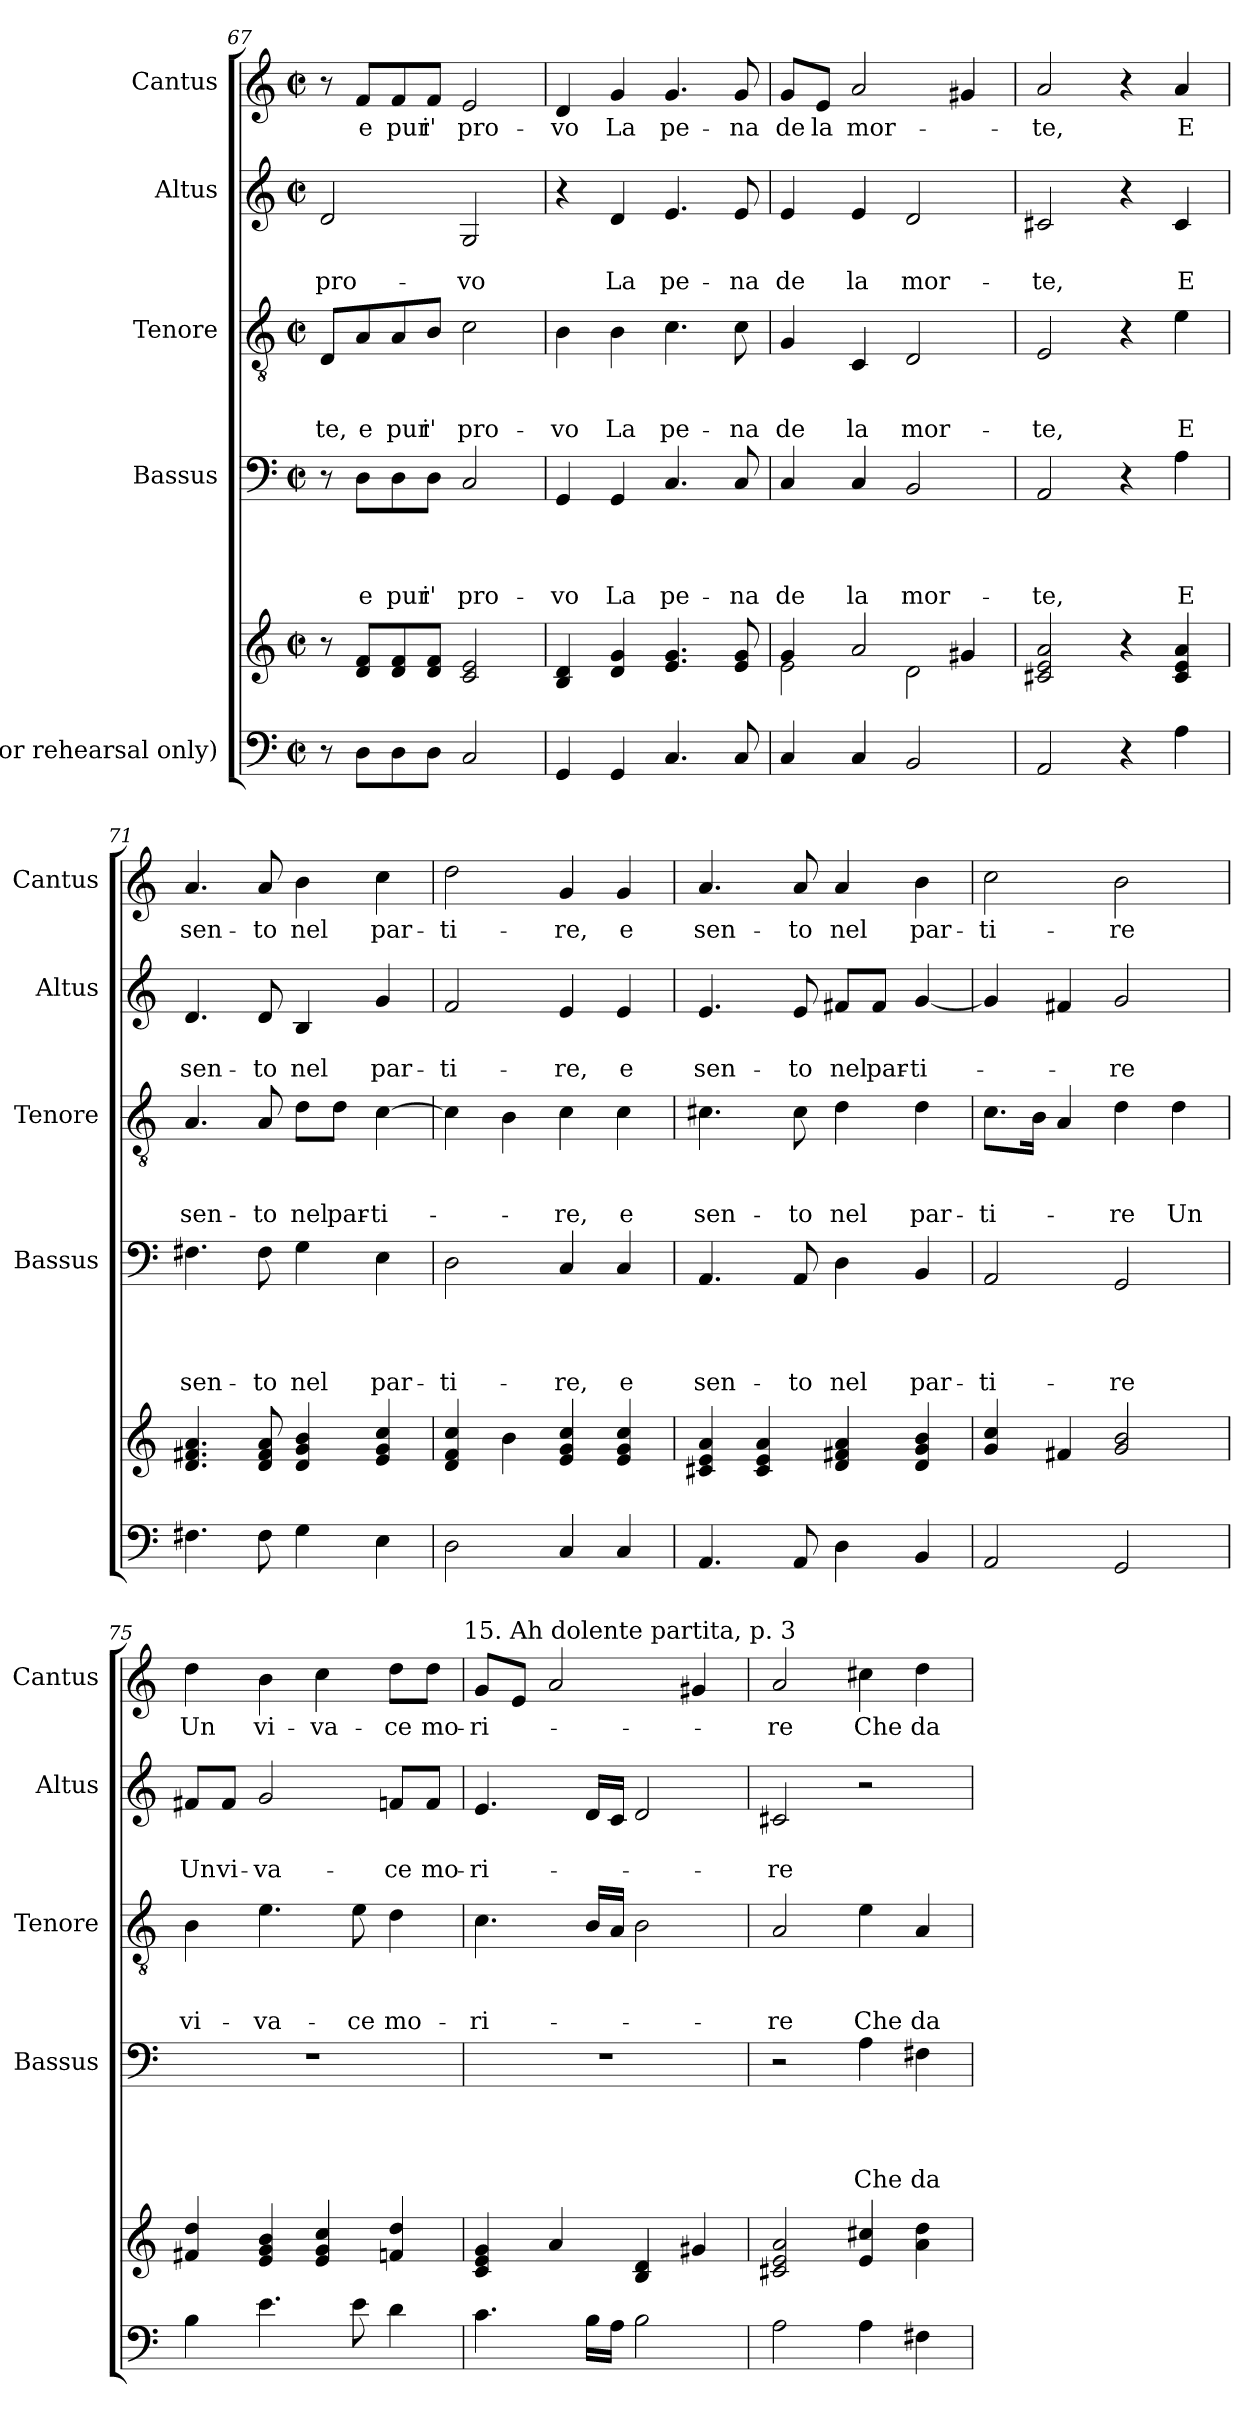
**kern	**kern	**kern	**text	**text	**text	**text	**kern	**text	**text	**text	**kern	**text	**text	**kern	**text
*part5	*part5	*part4	*part4	*part4	*part4	*part4	*part3	*part3	*part3	*part3	*part2	*part2	*part2	*part1	*part1
*staff6	*staff5	*staff4	*staff4	*staff4	*staff4	*staff4	*staff3	*staff3	*staff3	*staff3	*staff2	*staff2	*staff2	*staff1	*staff1
*I"(for rehearsal only)	*	*I"Bassus	*	*	*	*	*I"Tenore	*	*	*	*I"Altus	*	*	*I"Cantus	*
*	*	*I'Bassus	*	*	*	*	*I'Tenore	*	*	*	*I'Altus	*	*	*I'Cantus	*
*clefF4	*clefG2	*clefF4	*	*	*	*	*clefGv2	*	*	*	*clefG2	*	*	*clefG2	*
*k[]	*k[]	*k[]	*	*	*	*	*k[]	*	*	*	*k[]	*	*	*k[]	*
*C:	*C:	*C:	*	*	*	*	*C:	*	*	*	*C:	*	*	*C:	*
*M2/2	*M2/2	*M2/2	*	*	*	*	*M2/2	*	*	*	*M2/2	*	*	*M2/2	*
*met(c|)	*met(c|)	*met(c|)	*	*	*	*	*met(c|)	*	*	*	*met(c|)	*	*	*met(c|)	*
=67	=67	=67	=67	=67	=67	=67	=67	=67	=67	=67	=67	=67	=67	=67	=67
!	!	!	!	!	!	!	!	!	!	!LO:LY:b	!	!	!LO:LY:b	!	!
8r	8r	8r	.	.	.	.	8D/L	.	.	-te,	2d/	.	pro-	8r	.
!	!	!	!	!	!	!LO:LY:b	!	!	!	!LO:LY:b	!	!	!	!	!LO:LY:b
8D\L	8d/ 8f/L	8D\L	.	.	.	e	8A/	.	.	e	.	.	.	8f/L	e
!	!	!	!	!	!	!LO:LY:b	!	!	!	!LO:LY:b	!	!	!	!	!LO:LY:b
8D\	8d/ 8f/	8D\	.	.	.	pur	8A/	.	.	pur	.	.	.	8f/	pur
!	!	!	!	!	!	!LO:LY:b	!	!	!	!LO:LY:b	!	!	!	!	!LO:LY:b
8D\J	8d/ 8f/J	8D\J	.	.	.	i'	8B/J	.	.	i'	.	.	.	8f/J	i'
!	!	!	!	!	!	!LO:LY:b	!	!	!	!LO:LY:b	!	!	!LO:LY:b	!	!LO:LY:b
2C/	2c/ 2e/	2C/	.	.	.	pro-	2c\	.	.	pro-	2G/	.	-vo	2e/	pro-
!!LO:PB:g=z
=68	=68	=68	=68	=68	=68	=68	=68	=68	=68	=68	=68	=68	=68	=68	=68
!	!	!	!	!	!	!LO:LY:b	!	!	!	!LO:LY:b	!	!	!	!	!LO:LY:b
4GG/	4B/ 4d/	4GG/	.	.	.	-vo	4B\	.	.	-vo	4r	.	.	4d/	-vo
!	!	!	!	!	!	!LO:LY:b	!	!	!	!LO:LY:b	!	!	!LO:LY:b	!	!LO:LY:b
4GG/	4d/ 4g/	4GG/	.	.	.	La	4B\	.	.	La	4d/	.	La	4g/	La
!	!	!	!	!	!	!LO:LY:b	!	!	!	!LO:LY:b	!	!	!LO:LY:b	!	!LO:LY:b
4.C/	4.e/ 4.g/	4.C/	.	.	.	pe-	4.c\	.	.	pe-	4.e/	.	pe-	4.g/	pe-
!	!	!	!	!	!	!LO:LY:b	!	!	!	!LO:LY:b	!	!	!LO:LY:b	!	!LO:LY:b
8C/	8e/ 8g/	8C/	.	.	.	-na	8c\	.	.	-na	8e/	.	-na	8g/	-na
=69	=69	=69	=69	=69	=69	=69	=69	=69	=69	=69	=69	=69	=69	=69	=69
*	*^	*	*	*	*	*	*	*	*	*	*	*	*	*	*
!	!	!	!	!	!	!	!LO:LY:b	!	!	!	!LO:LY:b	!	!	!LO:LY:b	!	!LO:LY:b
4C/	4g/	2e\	4C/	.	.	.	de	4G/	.	.	de	4e/	.	de	8g/L	de
!	!	!	!	!	!	!	!	!	!	!	!	!	!	!	!	!LO:LY:b
.	.	.	.	.	.	.	.	.	.	.	.	.	.	.	8e/J	la
!	!	!	!	!	!	!	!LO:LY:b	!	!	!	!LO:LY:b	!	!	!LO:LY:b	!	!LO:LY:b
4C/	2a/	.	4C/	.	.	.	la	4C/	.	.	la	4e/	.	la	2a/	mor-
!	!	!	!	!	!	!	!LO:LY:b	!	!	!	!LO:LY:b	!	!	!LO:LY:b	!	!
2BB/	.	2d\	2BB/	.	.	.	mor-	2D/	.	.	mor-	2d/	.	mor-	.	.
.	4g#X/	.	.	.	.	.	.	.	.	.	.	.	.	.	4g#X/	.
*	*v	*v	*	*	*	*	*	*	*	*	*	*	*	*	*	*
=70	=70	=70	=70	=70	=70	=70	=70	=70	=70	=70	=70	=70	=70	=70	=70
!	!	!	!	!	!	!LO:LY:b	!	!	!	!LO:LY:b	!	!	!LO:LY:b	!	!LO:LY:b
2AA/	2c#X/ 2e/ 2a/	2AA/	.	.	.	-te,	2E/	.	.	-te,	2c#X/	.	-te,	2a/	-te,
4r	4r	4r	.	.	.	.	4r	.	.	.	4r	.	.	4r	.
!	!	!	!	!	!	!LO:LY:b	!	!	!	!LO:LY:b	!	!	!LO:LY:b	!	!LO:LY:b
4A\	4c#/ 4e/ 4a/	4A\	.	.	.	E	4e\	.	.	E	4c#/	.	E	4a/	E
=71	=71	=71	=71	=71	=71	=71	=71	=71	=71	=71	=71	=71	=71	=71	=71
!	!	!	!	!	!	!LO:LY:b	!	!	!	!LO:LY:b	!	!	!LO:LY:b	!	!LO:LY:b
4.F#X\	4.d/ 4.f#X/ 4.a/	4.F#X\	.	.	.	sen-	4.A/	.	.	sen-	4.d/	.	sen-	4.a/	sen-
!	!	!	!	!	!	!LO:LY:b	!	!	!	!LO:LY:b	!	!	!LO:LY:b	!	!LO:LY:b
8F#\	8d/ 8f#/ 8a/	8F#\	.	.	.	-to	8A/	.	.	-to	8d/	.	-to	8a/	-to
!	!	!	!	!	!	!LO:LY:b	!	!	!	!LO:LY:b	!	!	!LO:LY:b	!	!LO:LY:b
4G\	4d/ 4g/ 4b/	4G\	.	.	.	nel	8d\L	.	.	nel	4B/	.	nel	4b\	nel
!	!	!	!	!	!	!	!	!	!	!LO:LY:b	!	!	!	!	!
.	.	.	.	.	.	.	8d\J	.	.	par-	.	.	.	.	.
!	!	!	!	!	!	!LO:LY:b	!	!	!	!LO:LY:b	!	!	!LO:LY:b	!	!LO:LY:b
4E\	4e/ 4g/ 4cc/	4E\	.	.	.	par-	[>4c\	.	.	-ti-	4g/	.	par-	4cc\	par-
=72	=72	=72	=72	=72	=72	=72	=72	=72	=72	=72	=72	=72	=72	=72	=72
!	!	!	!	!	!	!LO:LY:b	!	!	!	!	!	!	!LO:LY:b	!	!LO:LY:b
2D\	4d/ 4f/ 4cc/	2D\	.	.	.	-ti-	4c\]	.	.	.	2f/	.	-ti-	2dd\	-ti-
.	4b\	.	.	.	.	.	4B\	.	.	.	.	.	.	.	.
!	!	!	!	!	!	!LO:LY:b	!	!	!	!LO:LY:b	!	!	!LO:LY:b	!	!LO:LY:b
4C/	4e/ 4g/ 4cc/	4C/	.	.	.	-re,	4c\	.	.	-re,	4e/	.	-re,	4g/	-re,
!	!	!	!	!	!	!LO:LY:b	!	!	!	!LO:LY:b	!	!	!LO:LY:b	!	!LO:LY:b
4C/	4e/ 4g/ 4cc/	4C/	.	.	.	e	4c\	.	.	e	4e/	.	e	4g/	e
=73	=73	=73	=73	=73	=73	=73	=73	=73	=73	=73	=73	=73	=73	=73	=73
!	!	!	!	!	!	!LO:LY:b	!	!	!	!LO:LY:b	!	!	!LO:LY:b	!	!LO:LY:b
4.AA/	4c#X/ 4e/ 4a/	4.AA/	.	.	.	sen-	4.c#X\	.	.	sen-	4.e/	.	sen-	4.a/	sen-
.	4c#/ 4e/ 4a/	.	.	.	.	.	.	.	.	.	.	.	.	.	.
!	!	!	!	!	!	!LO:LY:b	!	!	!	!LO:LY:b	!	!	!LO:LY:b	!	!LO:LY:b
8AA/	.	8AA/	.	.	.	-to	8c#\	.	.	-to	8e/	.	-to	8a/	-to
!	!	!	!	!	!	!LO:LY:b	!	!	!	!LO:LY:b	!	!	!LO:LY:b	!	!LO:LY:b
4D\	4d/ 4f#X/ 4a/	4D\	.	.	.	nel	4d\	.	.	nel	8f#X/L	.	nel	4a/	nel
!	!	!	!	!	!	!	!	!	!	!	!	!	!LO:LY:b	!	!
.	.	.	.	.	.	.	.	.	.	.	8f#/J	.	par-	.	.
!	!	!	!	!	!	!LO:LY:b	!	!	!	!LO:LY:b	!	!	!LO:LY:b	!	!LO:LY:b
4BB/	4d/ 4g/ 4b/	4BB/	.	.	.	par-	4d\	.	.	par-	[>4g/	.	-ti-	4b\	par-
!!LO:LB:g=z
=74	=74	=74	=74	=74	=74	=74	=74	=74	=74	=74	=74	=74	=74	=74	=74
!	!	!	!	!	!	!LO:LY:b	!	!	!	!LO:LY:b	!	!	!	!	!LO:LY:b
2AA/	4g/ 4cc/	2AA/	.	.	.	-ti-	8.c\L	.	.	-ti-	4g/]	.	.	2cc\	-ti-
.	.	.	.	.	.	.	16B\Jk	.	.	.	.	.	.	.	.
.	4f#X/	.	.	.	.	.	4A/	.	.	.	4f#X/	.	.	.	.
!	!	!	!	!	!	!LO:LY:b	!	!	!	!LO:LY:b	!	!	!LO:LY:b	!	!LO:LY:b
2GG/	2g/ 2b/	2GG/	.	.	.	-re	4d\	.	.	-re	2g/	.	-re	2b\	-re
!	!	!	!	!	!	!	!	!	!	!LO:LY:b	!	!	!	!	!
.	.	.	.	.	.	.	4d\	.	.	Un	.	.	.	.	.
=75	=75	=75	=75	=75	=75	=75	=75	=75	=75	=75	=75	=75	=75	=75	=75
!	!	!	!	!	!	!	!	!	!	!LO:LY:b	!	!	!LO:LY:b	!	!LO:LY:b
4B\	4f#X/ 4dd/	1r	.	.	.	.	4B\	.	.	vi-	8f#X/L	.	Un	4dd\	Un
!	!	!	!	!	!	!	!	!	!	!	!	!	!LO:LY:b	!	!
.	.	.	.	.	.	.	.	.	.	.	8f#/J	.	vi-	.	.
!	!	!	!	!	!	!	!	!	!	!LO:LY:b	!	!	!LO:LY:b	!	!LO:LY:b
4.e\	4e/ 4g/ 4b/	.	.	.	.	.	4.e\	.	.	-va-	2g/	.	-va-	4b\	vi-
!	!	!	!	!	!	!	!	!	!	!	!	!	!	!	!LO:LY:b
.	4e/ 4g/ 4cc/	.	.	.	.	.	.	.	.	.	.	.	.	4cc\	-va-
!	!	!	!	!	!	!	!	!	!	!LO:LY:b	!	!	!	!	!
8e\	.	.	.	.	.	.	8e\	.	.	-ce	.	.	.	.	.
!	!	!	!	!	!	!	!	!	!	!LO:LY:b	!	!	!LO:LY:b	!	!LO:LY:b
4d\	4fn/ 4dd/	.	.	.	.	.	4d\	.	.	mo-	8fn/L	.	-ce	8dd\L	-ce
!	!	!	!	!	!	!	!	!	!	!	!	!	!LO:LY:b	!	!LO:LY:b
.	.	.	.	.	.	.	.	.	.	.	8f/J	.	mo-	8dd\J	mo-
!	!	!	!	!	!	!	!	!	!	!	!	!	!	!LO:TX:a:t=15. Ah dolente partita, p. 3	!
=76	=76	=76	=76	=76	=76	=76	=76	=76	=76	=76	=76	=76	=76	=76	=76
!	!	!	!	!	!	!	!	!	!	!LO:LY:b	!	!	!LO:LY:b	!	!LO:LY:b
4.c\	4c/ 4e/ 4g/	1r	.	.	.	.	4.c\	.	.	-ri-	4.e/	.	-ri-	8g/L	-ri-
.	.	.	.	.	.	.	.	.	.	.	.	.	.	8e/J	.
.	4a/	.	.	.	.	.	.	.	.	.	.	.	.	2a/	.
16B\LL	.	.	.	.	.	.	16B/LL	.	.	.	16d/LL	.	.	.	.
16A\JJ	.	.	.	.	.	.	16A/JJ	.	.	.	16c/JJ	.	.	.	.
2B\	4B/ 4d/	.	.	.	.	.	2B\	.	.	.	2d/	.	.	.	.
.	4g#X/	.	.	.	.	.	.	.	.	.	.	.	.	4g#X/	.
=77	=77	=77	=77	=77	=77	=77	=77	=77	=77	=77	=77	=77	=77	=77	=77
!	!	!	!	!	!	!	!	!	!	!LO:LY:b	!	!	!LO:LY:b	!	!LO:LY:b
2A\	2c#X/ 2e/ 2a/	2r	.	.	.	.	2A/	.	.	-re	2c#X/	.	-re	2a/	-re
!	!	!	!	!	!	!LO:LY:b	!	!	!	!LO:LY:b	!	!	!	!	!LO:LY:b
4A\	4e/ 4cc#X/	4A\	.	.	.	Che	4e\	.	.	Che	2r	.	.	4cc#X\	Che
!	!	!	!	!	!	!LO:LY:b	!	!	!	!LO:LY:b	!	!	!	!	!LO:LY:b
4F#X\	4a\ 4dd\	4F#X\	.	.	.	da	4A/	.	.	da	.	.	.	4dd\	da
=	=	=	=	=	=	=	=	=	=	=	=	=	=	=	=
*-	*-	*-	*-	*-	*-	*-	*-	*-	*-	*-	*-	*-	*-	*-	*-
